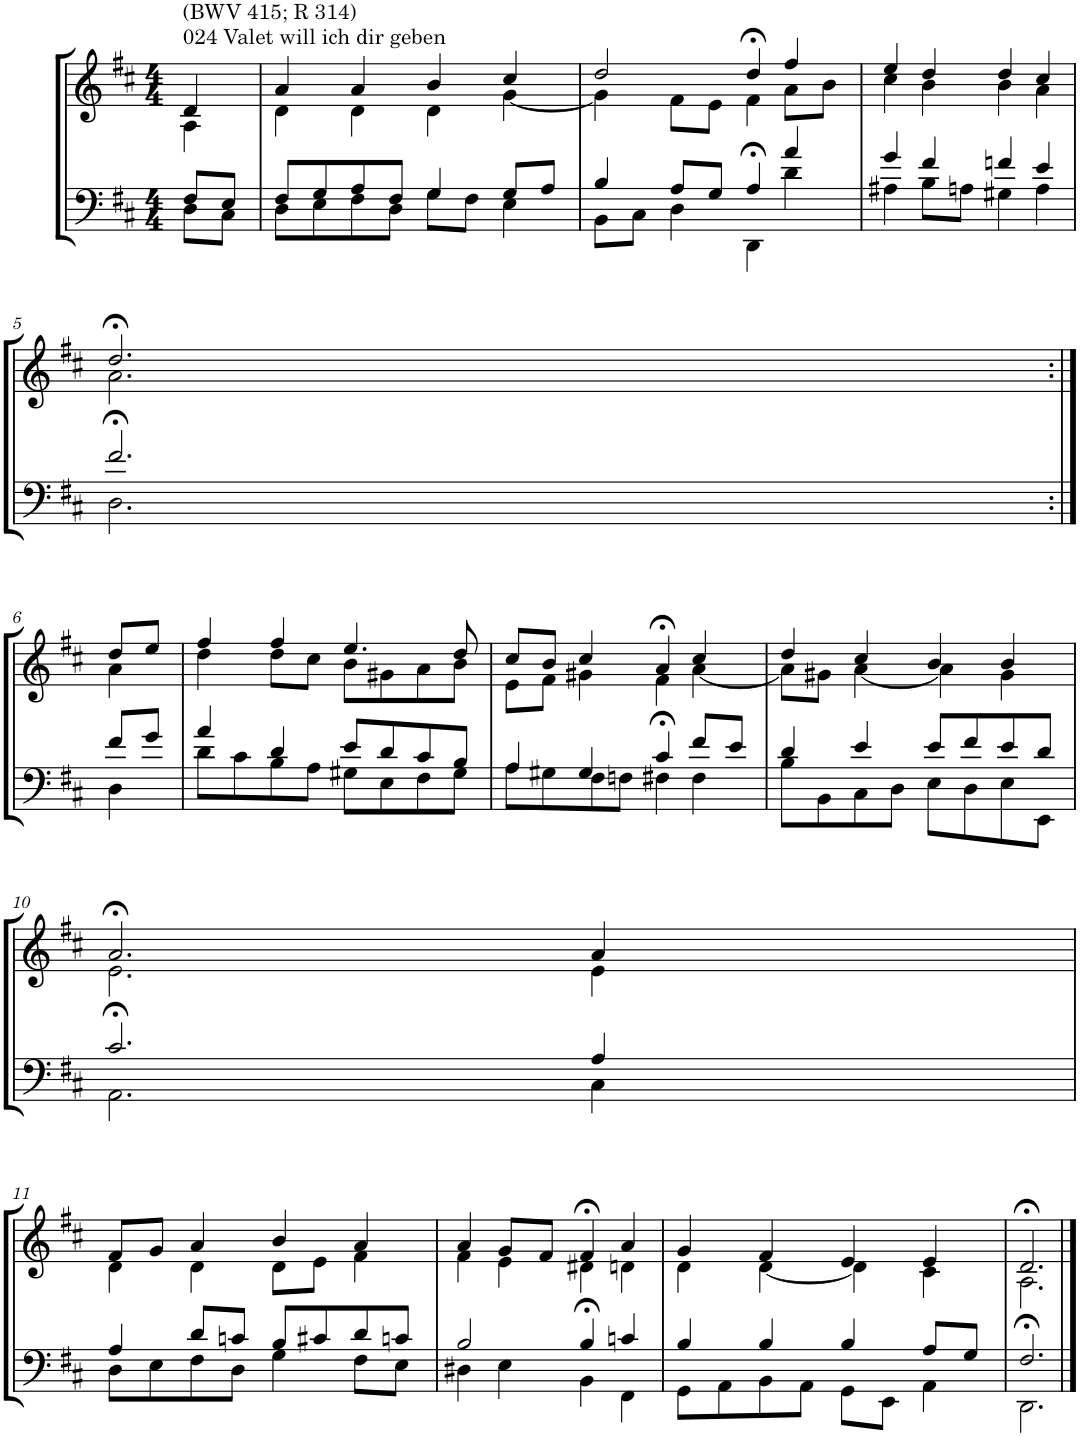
**kern	**kern
*part2	*part1
*staff2	*staff1
*I"Tenor/Baß	*I"Sopran/Alt
*clefF4	*clefG2
*k[f#c#]	*k[f#c#]
*M4/4	*M4/4
=1	=1
*^	*^
!	!	!LO:TX:a:t=024 Valet will ich dir geben	!
!	!	!LO:TX:a:t=(BWV 415; R 314)	!
8F#/L	8D\L	4d/	4A\
8E/J	8C#\J	.	.
=2	=2	=2	=2
8F#/L	8D\L	4a/	4d\
8G/	8E\	.	.
8A/	8F#\	4a/	4d\
8F#/J	8D\J	.	.
4G/	8G\L	4b/	4d\
.	8F#\J	.	.
8G/L	4E\	4cc#/	[4g\
8A/J	.	.	.
=3	=3	=3	=3
4B/	8BB\L	2dd/	4g\]
.	8C#\J	.	.
8A/L	4D\	.	8f#\L
8G/J	.	.	8e\J
4A/	4DD>\	4dd>/	4f#\
4a/	4d\	4ff#/	8a\L
.	.	.	8b\J
=4	=4	=4	=4
4g/	4A#X\	4ee/	4cc#\
4f#/	8B\L	4dd/	4b\
.	8An\J	.	.
4fn/	4G#X\	4dd/	4b\
4e/	4A\	4cc#/	4a\
!!LO:LB:g=z	!!
=5	=5	=5	=5
2.f#/	2.D>\	2.dd>/	2.a\
!!LO:LB:g=z	!!
=6:|!	=6:|!	=6:|!	=6:|!
8f#/L	4D\	8dd/L	4a\
8g/J	.	8ee/J	.
=7	=7	=7	=7
4a/	8d\L	4ff#/	4dd\
.	8c#\	.	.
4d/	8B\	4ff#/	8dd\L
.	8A\J	.	8cc#\J
8e/L	8G#X\L	4.ee/	8b\L
8d/	8E\	.	8g#X\
8c#/	8F#\	.	8a\
8B/J	8G#\J	8dd/	8b\J
=8	=8	=8	=8
4A/	8A\L	8cc#/L	8e\L
.	8G#X\	8b/J	8f#\J
4G#/	8F#\	4cc#/	4g#X\
.	8Fn\J	.	.
4c#/	4F#X>\	4a>/	4f#\
8f#/L	4F#\	4cc#/	[4a\
8e/J	.	.	.
=9	=9	=9	=9
4d/	8B\L	4dd/	8a\L]
.	8BB\	.	8g#X\J
4e/	8C#\	4cc#/	[4a\
.	8D\J	.	.
8e/L	8E\L	4b/	4a\]
8f#/	8D\	.	.
8e/	8E\	4b/	4g#\
8d/J	8EE\J	.	.
!!LO:LB:g=z	!!
=10	=10	=10	=10
2.c#/	2.AA>\	2.a>/	2.e\
4A/	4C#\	4a/	4e\
!!LO:LB:g=z	!!
=11	=11	=11	=11
4A/	8D\L	8f#/L	4d\
.	8E\	8g/J	.
8d/L	8F#\	4a/	4d\
8cn/J	8D\J	.	.
8B/L	4G\	4b/	8d\L
8c#X/	.	.	8e\J
8d/	8F#\L	4a/	4f#\
8cn/J	8E\J	.	.
=12	=12	=12	=12
2B/	4D#X\	4a/	4f#\
.	4E\	8g/L	4e\
.	.	8f#/J	.
4B/	4BB>\	4f#>/	4d#X\
4cn/	4FF#\	4a/	4dn\
=13	=13	=13	=13
4B/	8GG\L	4g/	4d\
.	8AA\	.	.
4B/	8BB\	4f#/	[4d\
.	8AA\J	.	.
4B/	8GG\L	4e/	4d\]
.	8EE\J	.	.
8A/L	4AA\	4e/	4c#\
8G/J	.	.	.
=14	=14	=14	=14
2.F#/	2.DD>\	2.d>/	2.A\
*v	*v	*	*
*	*v	*v
==	==
*-	*-
